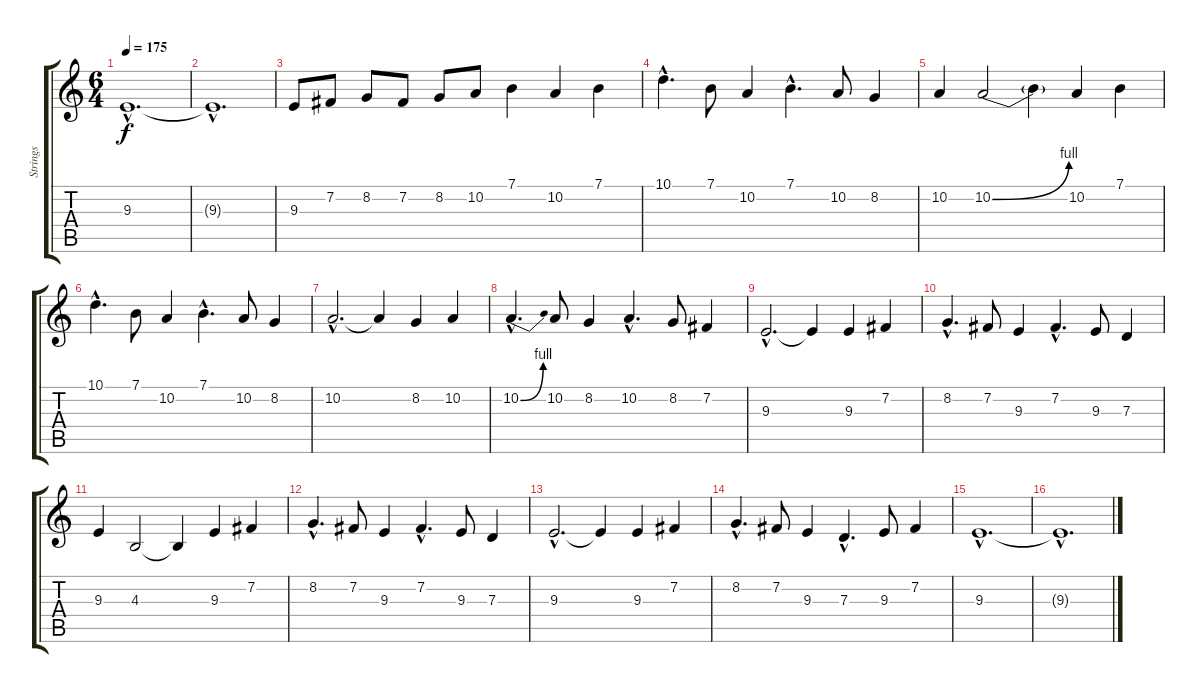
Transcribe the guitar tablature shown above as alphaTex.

\track ("Strings" "Strings") {instrument stringensemble1}
\staff {score tabs}
\tuning (E4 B3 G3 D3 A2 E2) {hide}
\ts (6 4)
\tempo 175
\clef g2
\ks c
9.3{hac}.1{d dy f} |
9.3{hac t}.1{d} |
9.3.8 7.2.8 8.2.8 7.2.8 8.2.8 10.2.8 7.1.4 10.2.4 7.1.4 |
10.1{hac}.4{d} 7.1.8 10.2.4 7.1{hac}.4{d} 10.2.8 8.2.4 |
10.2.4 10.2{be (bend 0 0 60 4)}.2 10.2{t}.4 10.2.4 7.1.4 |
10.1{hac}.4{d} 7.1.8 10.2.4 7.1{hac}.4{d} 10.2.8 8.2.4 |
10.2{hac}.2{d} 10.2{t}.4 8.2.4 10.2.4 |
10.2{be (bend 0 0 60 4) hac}.4{d} 10.2.8 8.2.4 10.2{hac}.4{d} 8.2.8 7.2.4 |
9.3{hac}.2{d} 9.3{t}.4 9.3.4 7.2.4 |
8.2{hac}.4{d} 7.2.8 9.3.4 7.2{hac}.4{d} 9.3.8 7.3.4 |
9.3.4 4.3.2 4.3{t}.4 9.3.4 7.2.4 |
8.2{hac}.4{d} 7.2.8 9.3.4 7.2{hac}.4{d} 9.3.8 7.3.4 |
9.3{hac}.2{d} 9.3{t}.4 9.3.4 7.2.4 |
8.2{hac}.4{d} 7.2.8 9.3.4 7.3{hac}.4{d} 9.3.8 7.2.4 |
9.3{hac}.1{d} |
9.3{hac t}.1{d}
